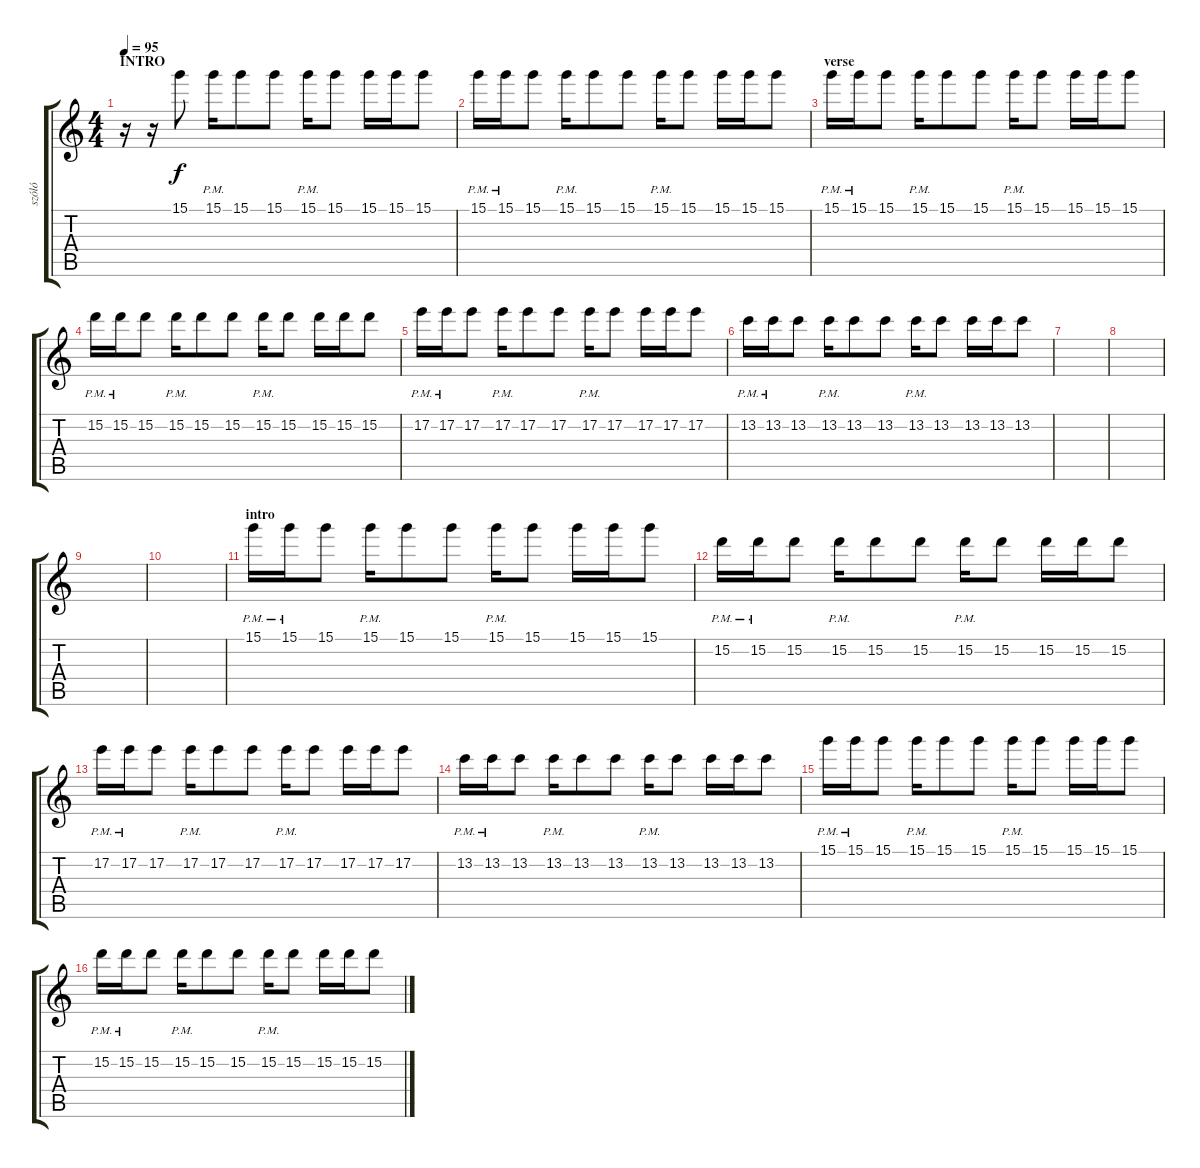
\track ("szóló" "szóló") {instrument distortionguitar}
\staff {score tabs}
\tuning (E4 B3 G3 D3 A2 E2) {hide}
\ts (4 4)
\section ("" "INTRO")
\tempo 95
\clef g2
\ks c
r.16{dy f instrument distortionguitar} r.16 15.1.8 15.1{pm}.16 15.1.8 15.1.8 15.1{pm}.16 15.1.8 15.1.16 15.1.16 15.1.8 |
15.1{pm}.16 15.1{pm}.16 15.1.8 15.1{pm}.16 15.1.8 15.1.8 15.1{pm}.16 15.1.8 15.1.16 15.1.16 15.1.8 |
\section ("" "verse")
15.1{pm}.16 15.1{pm}.16 15.1.8 15.1{pm}.16 15.1.8 15.1.8 15.1{pm}.16 15.1.8 15.1.16 15.1.16 15.1.8 |
15.2{pm}.16 15.2{pm}.16 15.2.8 15.2{pm}.16 15.2.8 15.2.8 15.2{pm}.16 15.2.8 15.2.16 15.2.16 15.2.8 |
17.2{pm}.16 17.2{pm}.16 17.2.8 17.2{pm}.16 17.2.8 17.2.8 17.2{pm}.16 17.2.8 17.2.16 17.2.16 17.2.8 |
13.2{pm}.16 13.2{pm}.16 13.2.8 13.2{pm}.16 13.2.8 13.2.8 13.2{pm}.16 13.2.8 13.2.16 13.2.16 13.2.8 |
|
|
|
|
\section ("" "intro")
15.1{pm}.16 15.1{pm}.16 15.1.8 15.1{pm}.16 15.1.8 15.1.8 15.1{pm}.16 15.1.8 15.1.16 15.1.16 15.1.8 |
15.2{pm}.16 15.2{pm}.16 15.2.8 15.2{pm}.16 15.2.8 15.2.8 15.2{pm}.16 15.2.8 15.2.16 15.2.16 15.2.8 |
17.2{pm}.16 17.2{pm}.16 17.2.8 17.2{pm}.16 17.2.8 17.2.8 17.2{pm}.16 17.2.8 17.2.16 17.2.16 17.2.8 |
13.2{pm}.16 13.2{pm}.16 13.2.8 13.2{pm}.16 13.2.8 13.2.8 13.2{pm}.16 13.2.8 13.2.16 13.2.16 13.2.8 |
15.1{pm}.16 15.1{pm}.16 15.1.8 15.1{pm}.16 15.1.8 15.1.8 15.1{pm}.16 15.1.8 15.1.16 15.1.16 15.1.8 |
15.2{pm}.16 15.2{pm}.16 15.2.8 15.2{pm}.16 15.2.8 15.2.8 15.2{pm}.16 15.2.8 15.2.16 15.2.16 15.2.8
